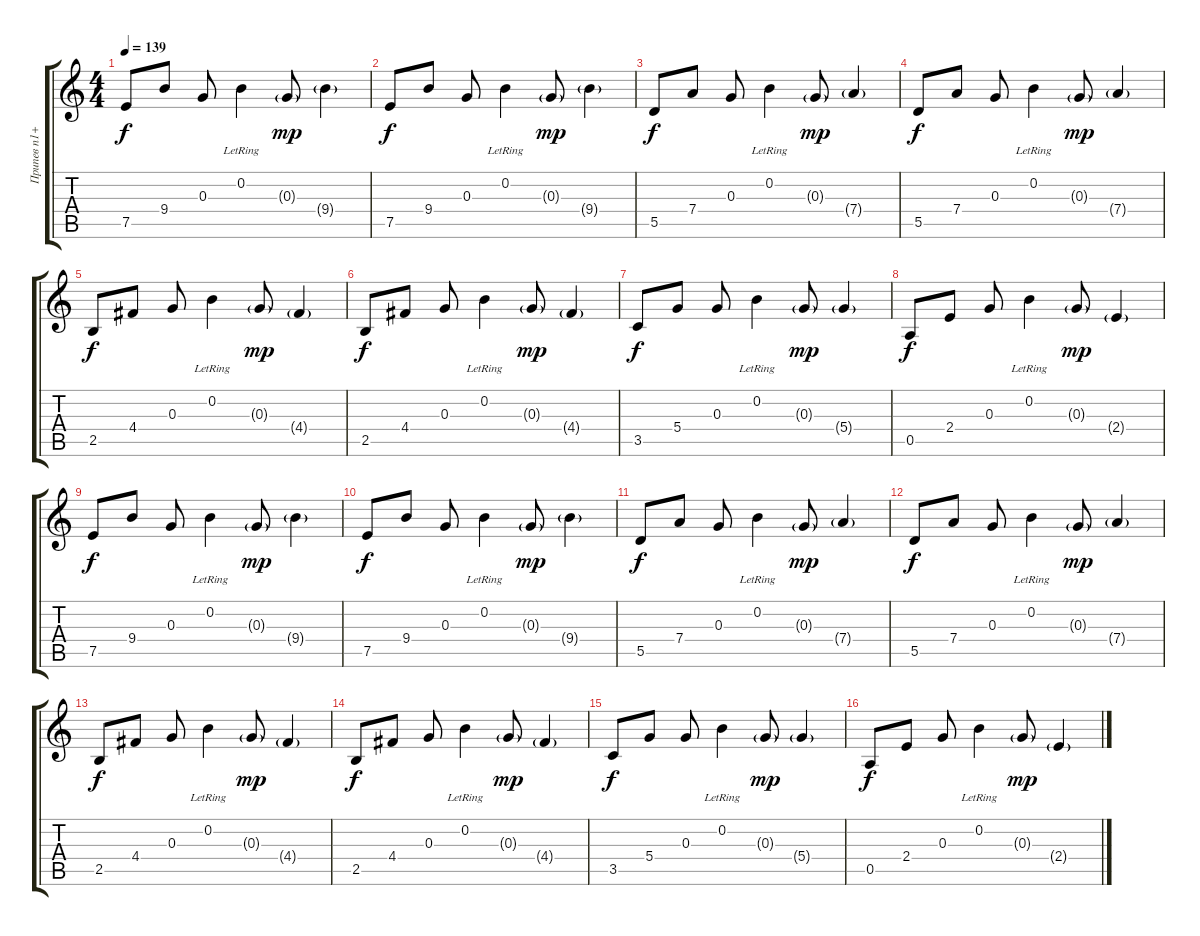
\track ("Припев п1+фон" "Припев п1+") {instrument acousticguitarsteel}
\staff {score tabs}
\tuning (E4 B3 G3 D3 A2 E2) {hide}
\ts (4 4)
\tempo 139
\clef g2
\ks c
7.5.8{dy f} 9.4.8 0.3.8 0.2{lr}.4 0.3{g}.8{dy mp} 9.4{g}.4 |
7.5.8{dy f} 9.4.8 0.3.8 0.2{lr}.4 0.3{g}.8{dy mp} 9.4{g}.4 |
5.5.8{dy f} 7.4.8 0.3.8 0.2{lr}.4 0.3{g}.8{dy mp} 7.4{g}.4 |
5.5.8{dy f} 7.4.8 0.3.8 0.2{lr}.4 0.3{g}.8{dy mp} 7.4{g}.4 |
2.5.8{dy f} 4.4.8 0.3.8 0.2{lr}.4 0.3{g}.8{dy mp} 4.4{g}.4 |
2.5.8{dy f} 4.4.8 0.3.8 0.2{lr}.4 0.3{g}.8{dy mp} 4.4{g}.4 |
3.5.8{dy f} 5.4.8 0.3.8 0.2{lr}.4 0.3{g}.8{dy mp} 5.4{g}.4 |
0.5.8{dy f} 2.4.8 0.3.8 0.2{lr}.4 0.3{g}.8{dy mp} 2.4{g}.4 |
7.5.8{dy f} 9.4.8 0.3.8 0.2{lr}.4 0.3{g}.8{dy mp} 9.4{g}.4 |
7.5.8{dy f} 9.4.8 0.3.8 0.2{lr}.4 0.3{g}.8{dy mp} 9.4{g}.4 |
5.5.8{dy f} 7.4.8 0.3.8 0.2{lr}.4 0.3{g}.8{dy mp} 7.4{g}.4 |
5.5.8{dy f} 7.4.8 0.3.8 0.2{lr}.4 0.3{g}.8{dy mp} 7.4{g}.4 |
2.5.8{dy f} 4.4.8 0.3.8 0.2{lr}.4 0.3{g}.8{dy mp} 4.4{g}.4 |
2.5.8{dy f} 4.4.8 0.3.8 0.2{lr}.4 0.3{g}.8{dy mp} 4.4{g}.4 |
3.5.8{dy f} 5.4.8 0.3.8 0.2{lr}.4 0.3{g}.8{dy mp} 5.4{g}.4 |
0.5.8{dy f} 2.4.8 0.3.8 0.2{lr}.4 0.3{g}.8{dy mp} 2.4{g}.4
